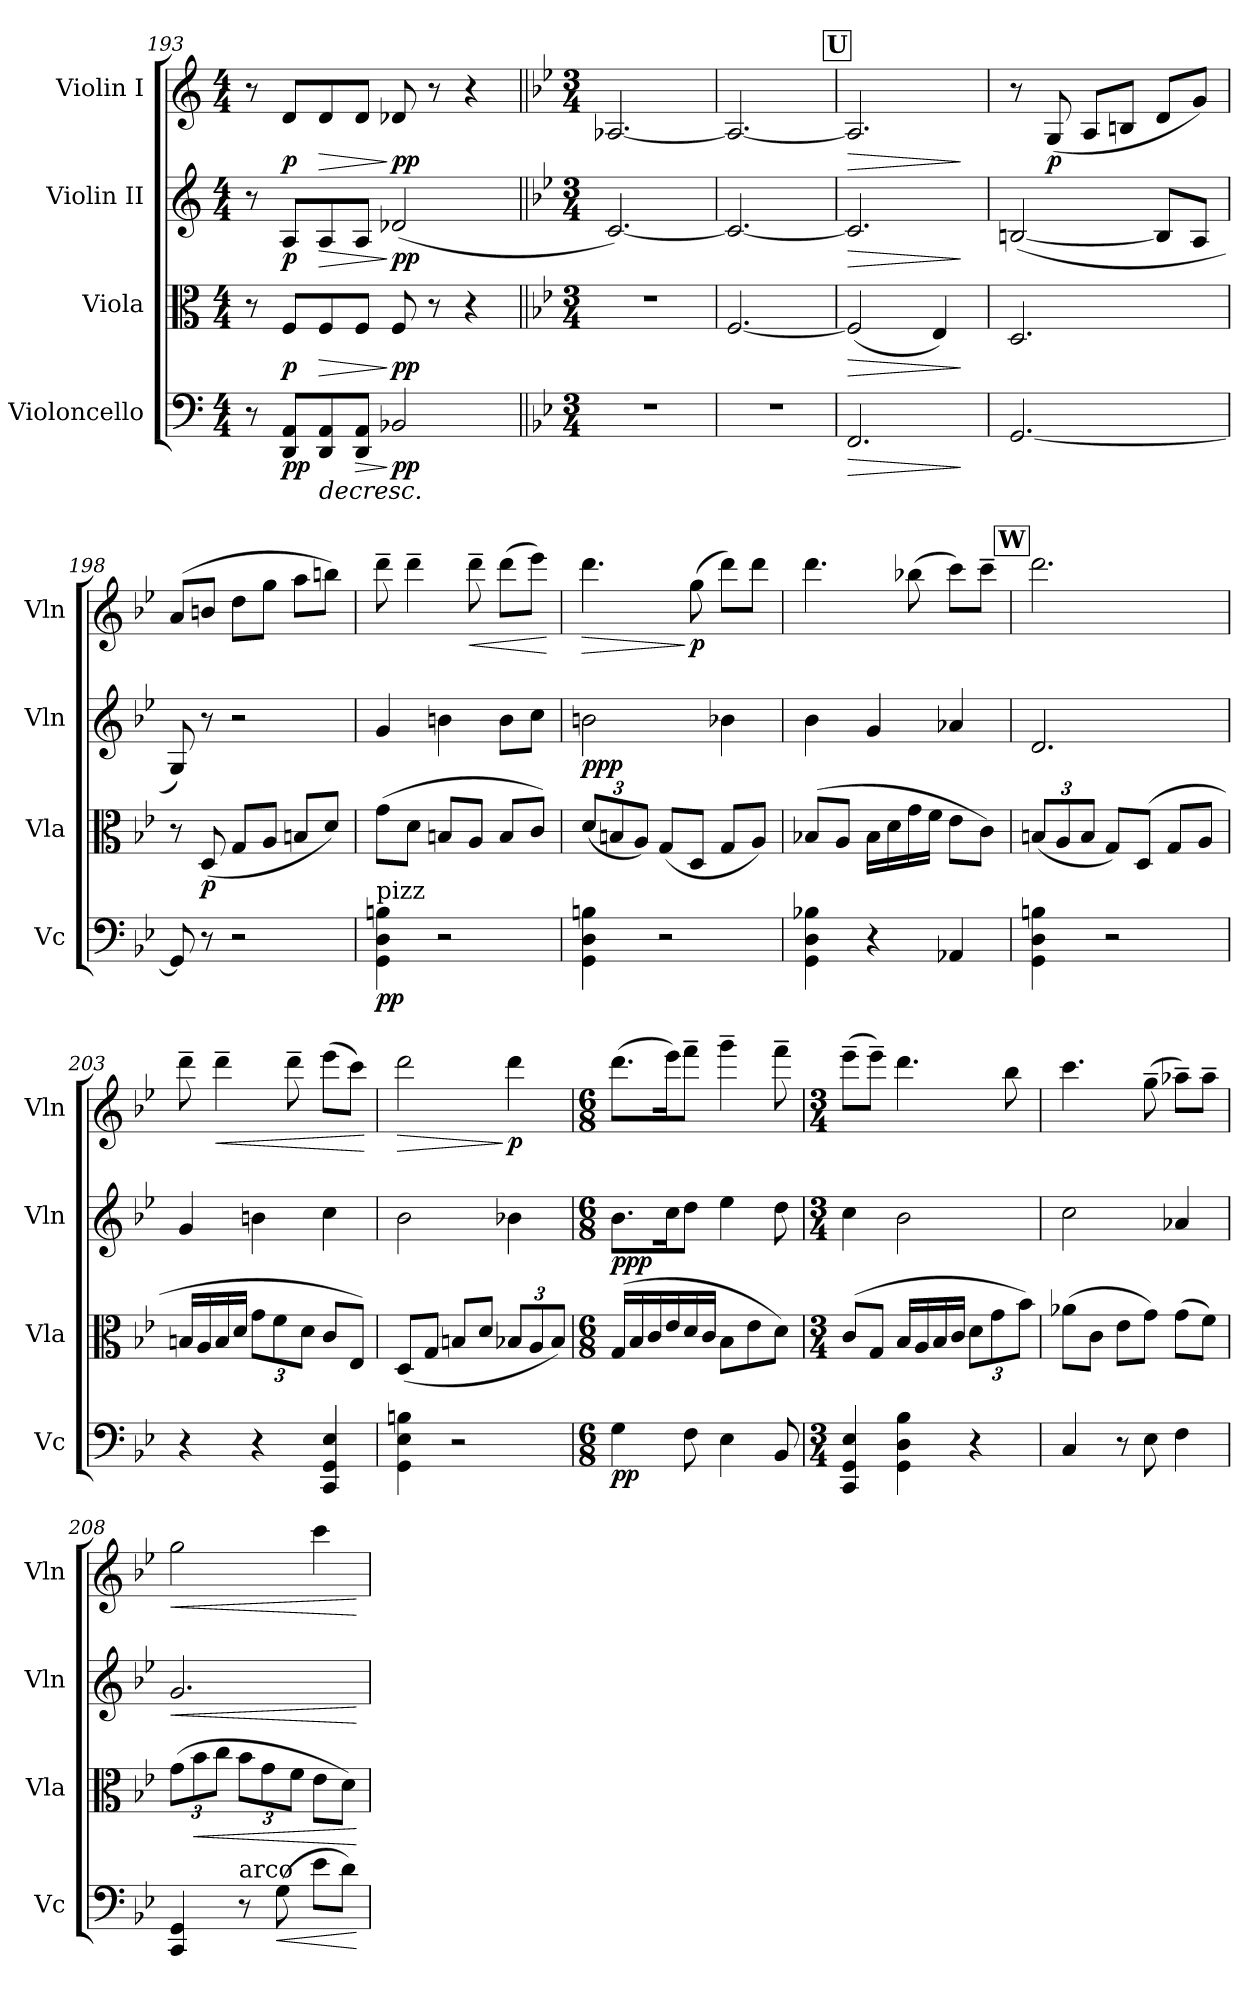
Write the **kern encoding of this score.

**kern	**dynam	**kern	**dynam	**kern	**dynam	**kern	**dynam
*part4	*part4	*part3	*part3	*part2	*part2	*part1	*part1
*staff4	*staff4	*staff3	*staff3	*staff2	*staff2	*staff1	*staff1
*I"Violoncello	*	*I"Viola	*	*I"Violin II	*	*I"Violin I	*
*I'Vc	*	*I'Vla	*	*I'Vln	*	*I'Vln	*
*clefF4	*	*clefC3	*	*clefG2	*	*clefG2	*
*k[]	*	*k[]	*	*k[]	*	*k[]	*
*M4/4	*	*M4/4	*	*M4/4	*	*M4/4	*
=193	=193	=193	=193	=193	=193	=193	=193
8r	.	8r	.	8r	.	8r	.
!	!LO:DY:b	!	!	!	!	!	!
!	!LO:DY:n=1:b	!	!LO:DY:b	!	!LO:DY:b	!	!LO:DY:b
8DD/ 8AA/L	p p	8F/L	p	8A/L	p	8d/L	p
!	!LO:HP:b	!	!LO:HP:b	!	!LO:HP:b	!	!LO:HP:b
8DD/ 8AA/	>	8F/	>	8A/	>	8d/	>
!	!LO:HP:b	!	!	!	!	!	!
8DD/ 8AA/J	>	8F/J	.	8A/J	.	8d/J	.
!	!LO:DY:n=2:b	!	!LO:DY:n=1:b	!	!LO:DY:n=1:b	!	!LO:DY:n=1:b
2BB-X/	] ] pp	8F/	] pp	(2d-X/	] pp	8d-X/	] pp
.	.	8r	.	.	.	8r	.
.	.	4r	.	.	.	4r	.
!!LO:LB:g=z
=194||	=194||	=194||	=194||	=194||	=194||	=194||	=194||
*k[b-e-]	*	*k[b-e-]	*	*k[b-e-]	*	*k[b-e-]	*
*M3/4	*	*M3/4	*	*M3/4	*	*M3/4	*
2.r	.	2.r	.	[2.c/)	.	[2.A-X/	.
=195	=195	=195	=195	=195	=195	=195	=195
2.r	.	[2.F/	.	2.c/_	.	2.A-/_	.
!!LO:REH:place=s1:a:B:fs=14:t=U
=196	=196	=196	=196	=196	=196	=196	=196
!	!LO:HP:b	!	!LO:HP:b	!	!LO:HP:b	!	!LO:HP:b
2.FF/	>	(2F/]	>	2.c/]	>	2.A-/]	>
.	.	4E-/)	.	.	.	.	.
.	]	.	]	.	]	.	]
=197	=197	=197	=197	=197	=197	=197	=197
[2.GG/	.	2.D/	.	([2Bn/	.	8r	.
!	!	!	!	!	!	!	!LO:DY:b
.	.	.	.	.	.	(8G/	p
.	.	.	.	.	.	8A/L	.
.	.	.	.	.	.	8Bn/J	.
.	.	.	.	8B/L]	.	8d/L	.
.	.	.	.	8A/J	.	8g/J)	.
=198	=198	=198	=198	=198	=198	=198	=198
8GG/]	.	8r	.	8G/)	.	(8a/L	.
!	!	!	!LO:DY:b	!	!	!	!
8r	.	(8D/	p	8r	.	8bn/J	.
2r	.	8G/L	.	2r	.	8dd\L	.
.	.	8A/J	.	.	.	8gg\J	.
.	.	8Bn/L	.	.	.	8aa\L	.
.	.	8d/J)	.	.	.	8bbn\J)	.
=199	=199	=199	=199	=199	=199	=199	=199
!LO:TX:a:t=pizz	!	!	!	!	!	!	!
!	!LO:DY:b	!	!	!	!	!	!
4GG\ 4D\ 4Bn\	pp	(8g\L	.	4g/	.	8ddd~\	.
.	.	8d\J	.	.	.	4ddd~\	.
2r	.	8Bn/L	.	4bn\	.	.	.
!	!	!	!	!	!	!	!LO:HP:b
.	.	8A/J	.	.	.	8ddd~\	<
.	.	8B/L	.	8b\L	.	(8ddd\L	.
.	.	8c/J)	.	8cc\J	.	8eee-\J)	.
.	.	.	.	.	.	.	[
!!LO:LB:g=z
=200	=200	=200	=200	=200	=200	=200	=200
*	*	*Xbrackettup	*	*	*	*	*
!	!	!	!	!	!LO:DY:b	!	!LO:HP:b
4GG\ 4D\ 4Bn\	.	(12d/L	.	2bn\	ppp	4.ddd\	>
.	.	12Bn/	.	.	.	.	.
.	.	12A/J)	.	.	.	.	.
2r	.	(8G/L	.	.	.	.	.
!	!	!	!	!	!	!	!LO:DY:n=1:b
.	.	8D/J	.	.	.	(8gg\	] p
.	.	8G/L	.	4b-X\	.	8ddd\L)	.
.	.	8A/J)	.	.	.	8ddd\J	.
=201	=201	=201	=201	=201	=201	=201	=201
4GG\ 4D\ 4B-X\	.	(8B-X/L	.	4b-\	.	4.ddd\	.
.	.	8A/J	.	.	.	.	.
4r	.	16B-\LL	.	4g/	.	.	.
.	.	16d\	.	.	.	.	.
.	.	16g\	.	.	.	(8bb-X\	.
.	.	16f\JJ	.	.	.	.	.
4AA-X/	.	8e-\L	.	4a-X/	.	8ccc\L)	.
.	.	8c\J)	.	.	.	8ccc~\J	.
!!LO:REH:place=s1:a:B:fs=14:t=W
=202	=202	=202	=202	=202	=202	=202	=202
4GG\ 4D\ 4Bn\	.	(12Bn/L	.	2.d/	.	2.ddd\	.
.	.	12A/	.	.	.	.	.
.	.	12B/J	.	.	.	.	.
2r	.	8G/L)	.	.	.	.	.
.	.	(8D/J	.	.	.	.	.
.	.	8G/L	.	.	.	.	.
.	.	8A/J	.	.	.	.	.
=203	=203	=203	=203	=203	=203	=203	=203
4r	.	16Bn/LL	.	4g/	.	8ddd~\	.
.	.	16A/	.	.	.	.	.
!	!	!	!	!	!	!	!LO:HP:b
.	.	16B/	.	.	.	4ddd~\	<
.	.	16d/JJ	.	.	.	.	.
4r	.	12g\L	.	4bn\	.	.	.
.	.	12f\	.	.	.	.	.
.	.	.	.	.	.	8ddd~\	.
.	.	12d\J	.	.	.	.	.
4CC/ 4GG/ 4E-/	.	8c/L	.	4cc\	.	(8eee-\L	.
.	.	8E-/J)	.	.	.	8ccc\J)	.
.	.	.	.	.	.	.	[
=204	=204	=204	=204	=204	=204	=204	=204
!	!	!	!	!	!	!	!LO:HP:b
4GG\ 4E-\ 4Bn\	.	(8D/L	.	2b-\	.	2ddd\	>
.	.	8G/J	.	.	.	.	.
2r	.	8Bn/L	.	.	.	.	.
.	.	8d/J	.	.	.	.	.
!	!	!	!	!	!	!	!LO:DY:n=1:b
.	.	12B-X/L	.	4b-X\	.	4ddd\	] p
.	.	12A/	.	.	.	.	.
.	.	12B-/J)	.	.	.	.	.
!!LO:PB:g=z
=205	=205	=205	=205	=205	=205	=205	=205
*M6/8	*	*M6/8	*	*M6/8	*	*M6/8	*
!	!LO:DY:b	!	!	!	!LO:DY:b	!	!
4G\	pp	(16G/LL	.	8.b-\L	ppp	(8.ddd\L	.
.	.	16B-/	.	.	.	.	.
.	.	16c/	.	.	.	.	.
.	.	16e-/	.	16cc\K	.	16eee-\K)	.
8F\	.	16d/	.	8dd\J	.	8fff~\J	.
.	.	16c/JJ	.	.	.	.	.
4E-\	.	8B-\L	.	4ee-\	.	4ggg~\	.
.	.	8e-\	.	.	.	.	.
8BB-/	.	8d\J)	.	8dd\	.	8fff~\	.
=206	=206	=206	=206	=206	=206	=206	=206
*M3/4	*	*M3/4	*	*M3/4	*	*M3/4	*
4CC/ 4GG/ 4E-/	.	(8c/L	.	4cc\	.	(8eee-~\L	.
.	.	8G/J	.	.	.	8eee-~\J)	.
4GG\ 4D\ 4B-\	.	16B-/LL	.	2b-\	.	4.ddd\	.
.	.	16A/	.	.	.	.	.
.	.	16B-/	.	.	.	.	.
.	.	16c/JJ	.	.	.	.	.
4r	.	12d\L	.	.	.	.	.
.	.	12g\	.	.	.	.	.
.	.	.	.	.	.	8bb-\	.
.	.	12b-\J)	.	.	.	.	.
=207	=207	=207	=207	=207	=207	=207	=207
4C/	.	(8a-X\L	.	2cc\	.	4.ccc\	.
.	.	8c\J	.	.	.	.	.
8r	.	8e-\L	.	.	.	.	.
8E-\	.	8g\J)	.	.	.	(8gg~\	.
4F\	.	(8g\L	.	4a-X/	.	8aa-X~\L)	.
.	.	8f\J)	.	.	.	8aa-~\J	.
=208	=208	=208	=208	=208	=208	=208	=208
!	!	!	!	!	!LO:HP:b	!	!LO:HP:b
4CC/ 4GG/	.	(12g\L	.	2.g/	<	2gg\	<
!	!	!	!LO:HP:b	!	!	!	!
.	.	12b-\	<	.	.	.	.
.	.	12cc\J	.	.	.	.	.
!LO:TX:a:t=arco	!	!	!	!	!	!	!
8r	.	12b-\L	.	.	.	.	.
.	.	12g\	.	.	.	.	.
!	!LO:HP:b	!	!	!	!	!	!
(8G\	<	.	.	.	.	.	.
.	.	12f\J	.	.	.	.	.
8e-\L	.	8e-\L	.	.	.	4ccc\	.
8d\J)	.	8d\J)	.	.	.	.	.
.	[	.	[	.	[	.	[
=	=	=	=	=	=	=	=
*-	*-	*-	*-	*-	*-	*-	*-
